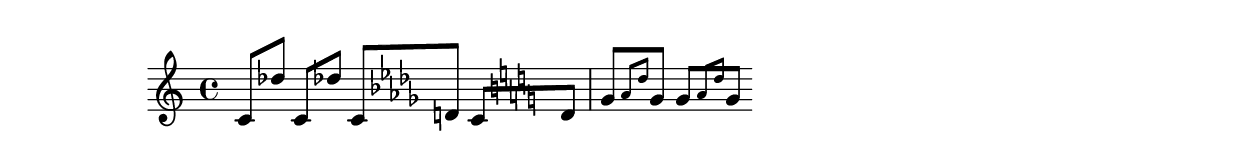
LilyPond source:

\version "2.16.0"
\header {
  texidoc = "Beams can be allowed to collide with grobs by overriding
the collision-interfaces property."
}

\relative c' {
  c8 [ des' ]
  \once \override Beam #'collision-interfaces = #'(beam-interface
                                                   clef-interface
                                                   ;inline-accidental-interface
                                                   key-signature-interface
                                                   note-head-interface
                                                   time-signature-interface)
  c,8 [ des'! ]
  c, [ \key des \major d ]
  \once \override Beam #'collision-interfaces = #'(beam-interface
                                                   clef-interface
                                                   inline-accidental-interface
                                                   ;key-signature-interface
                                                   note-head-interface
                                                   time-signature-interface)
  c [ \key c \major d ]
  g [ \grace { a [ d ] } g, ]
  \once \override Beam #'collision-interfaces = #'(;beam-interface
                                                   clef-interface
                                                   inline-accidental-interface
                                                   key-signature-interface
                                                   note-head-interface
                                                   time-signature-interface)
  g [ \grace { a [ d ] } g, ]
}
